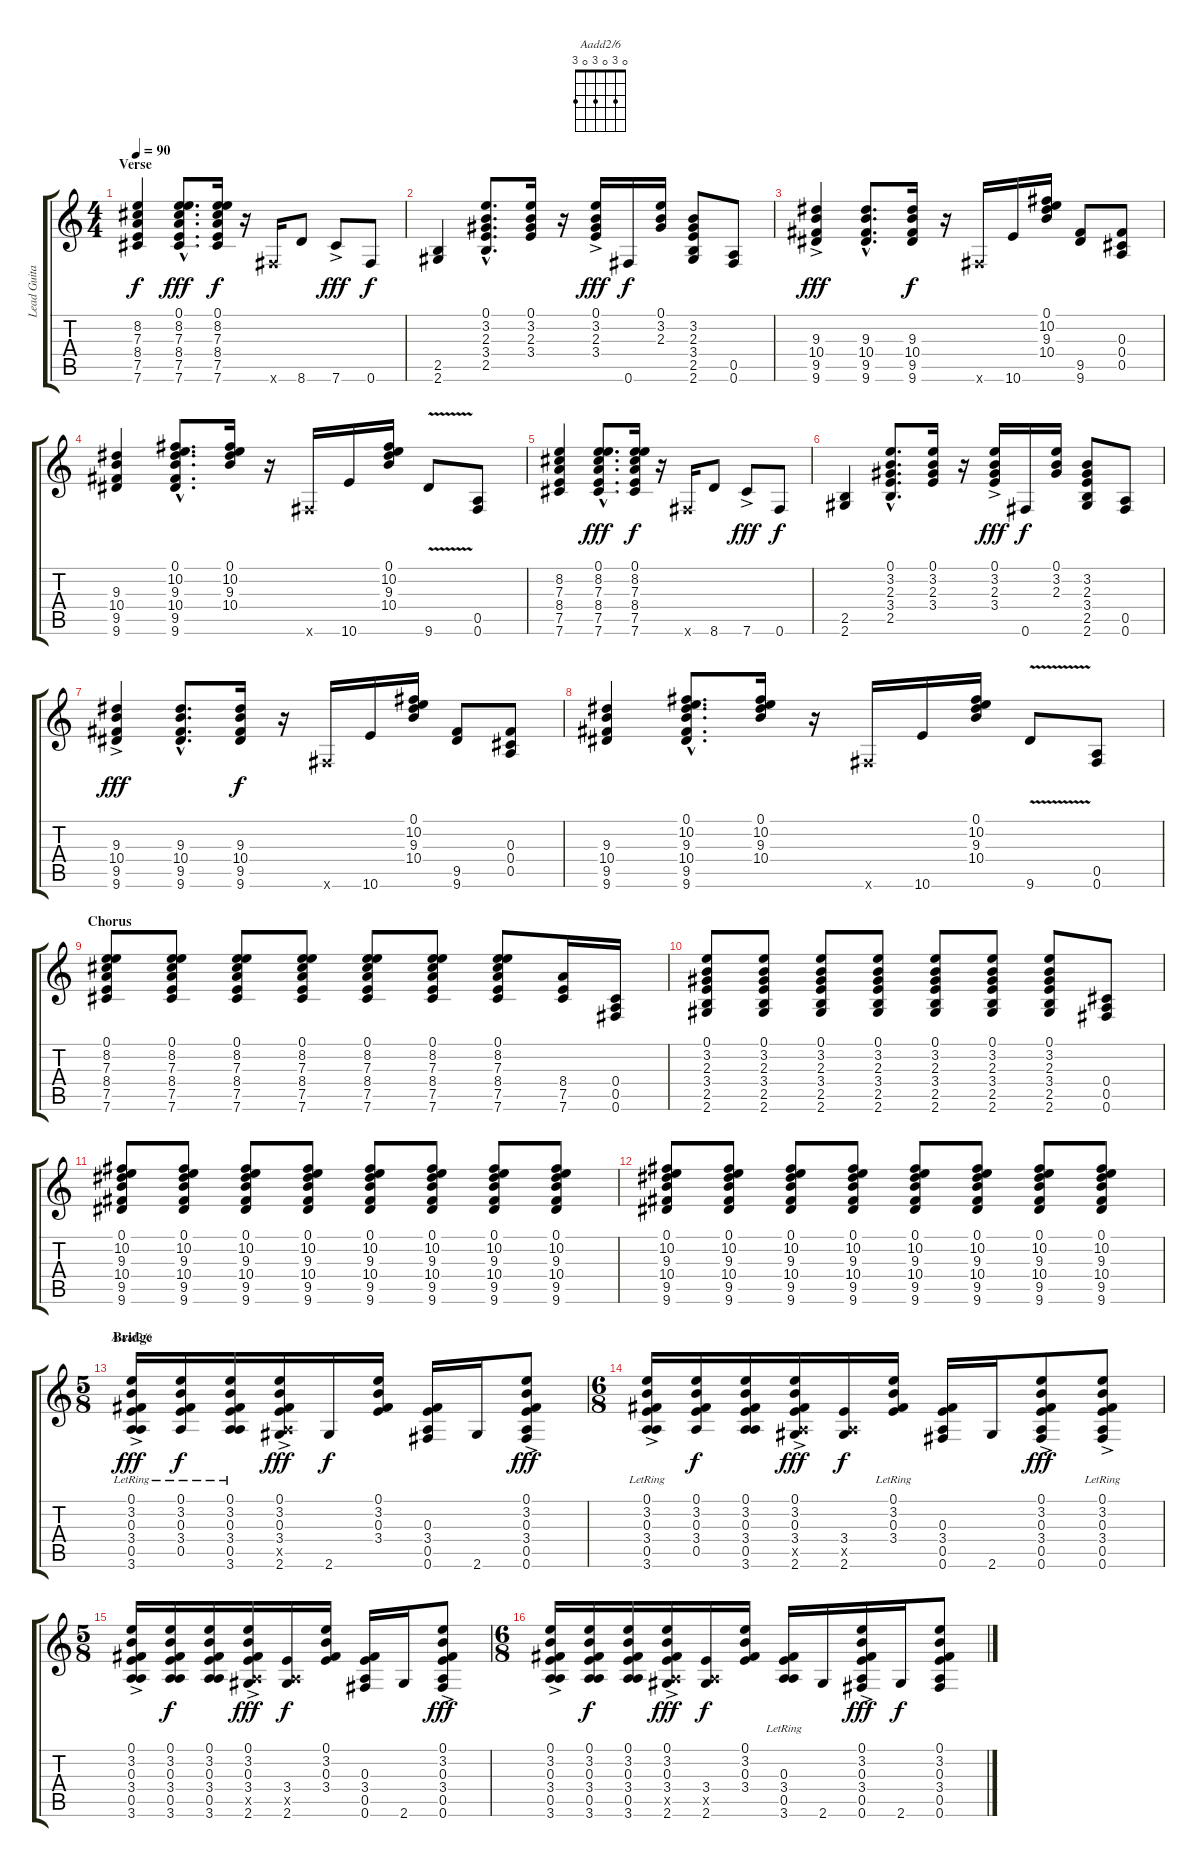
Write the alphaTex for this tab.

\track ("Lead Guitar" "Lead Guita") {instrument distortionguitar}
\staff {score tabs}
\tuning (E4 Ab3 Gb3 Db3 A2 Gb2) {hide}
\chord ("Aadd2/6" 0 3 0 3 0 3)
\ts (4 4)
\section ("" "Verse")
\tempo 90
\clef g2
\ks c
(8.2 7.3 8.4 7.5 7.6).4{dy f} (0.1{hac} 8.2{hac} 7.3{hac} 8.4{hac} 7.5{hac} 7.6{hac}).8{d dy fff} (0.1 8.2 7.3 8.4 7.5 7.6).16{dy f} r.16 0.6{x}.16 8.6.8 7.6{ac}.8{dy fff} 0.6.8{dy f} |
(2.5 2.6).4 (0.1{hac} 3.2{hac} 2.3{hac} 3.4{hac} 2.5{hac}).8{d} (0.1 3.2 2.3 3.4).16 r.16 (0.1 3.2 2.3{ac} 3.4).16{dy fff} 0.6.16{dy f} (0.1 3.2 2.3).16 (3.2 2.3 3.4 2.5 2.6).8 (0.5 0.6).8 |
(9.3 10.4 9.5{ac} 9.6).4{dy fff} (9.3{hac} 10.4{hac} 9.5{hac} 9.6{hac}).8{d} (9.3 10.4 9.5 9.6).16{dy f} r.16 0.6{x}.16 10.6.16 (0.1 10.2 9.3 10.4).16 (9.5 9.6).8 (0.3 0.4 0.5).8 |
(9.3 10.4 9.5 9.6).4 (0.1{hac} 10.2{hac} 9.3{hac} 10.4{hac} 9.5{hac} 9.6{hac}).8{d} (0.1 10.2 9.3 10.4).16 r.16 0.6{x}.16 10.6.16 (0.1 10.2 9.3 10.4).16 9.6{v}.8 (0.5 0.6).8 |
(8.2 7.3 8.4 7.5 7.6).4 (0.1{hac} 8.2{hac} 7.3{hac} 8.4{hac} 7.5{hac} 7.6{hac}).8{d dy fff} (0.1 8.2 7.3 8.4 7.5 7.6).16{dy f} r.16 0.6{x}.16 8.6.8 7.6{ac}.8{dy fff} 0.6.8{dy f} |
(2.5 2.6).4 (0.1{hac} 3.2{hac} 2.3{hac} 3.4{hac} 2.5{hac}).8{d} (0.1 3.2 2.3 3.4).16 r.16 (0.1 3.2 2.3{ac} 3.4).16{dy fff} 0.6.16{dy f} (0.1 3.2 2.3).16 (3.2 2.3 3.4 2.5 2.6).8 (0.5 0.6).8 |
(9.3 10.4 9.5{ac} 9.6).4{dy fff} (9.3{hac} 10.4{hac} 9.5{hac} 9.6{hac}).8{d} (9.3 10.4 9.5 9.6).16{dy f} r.16 0.6{x}.16 10.6.16 (0.1 10.2 9.3 10.4).16 (9.5 9.6).8 (0.3 0.4 0.5).8 |
(9.3 10.4 9.5 9.6).4 (0.1{hac} 10.2{hac} 9.3{hac} 10.4{hac} 9.5{hac} 9.6{hac}).8{d} (0.1 10.2 9.3 10.4).16 r.16 0.6{x}.16 10.6.16 (0.1 10.2 9.3 10.4).16 9.6{v}.8 (0.5 0.6).8 |
\section ("" "Chorus")
(0.1 8.2 7.3 8.4 7.5 7.6).8 (0.1 8.2 7.3 8.4 7.5 7.6).8 (0.1 8.2 7.3 8.4 7.5 7.6).8 (0.1 8.2 7.3 8.4 7.5 7.6).8 (0.1 8.2 7.3 8.4 7.5 7.6).8 (0.1 8.2 7.3 8.4 7.5 7.6).8 (0.1 8.2 7.3 8.4 7.5 7.6).8 (8.4 7.5 7.6).16 (0.4 0.5 0.6).16 |
(0.1 3.2 2.3 3.4 2.5 2.6).8 (0.1 3.2 2.3 3.4 2.5 2.6).8 (0.1 3.2 2.3 3.4 2.5 2.6).8 (0.1 3.2 2.3 3.4 2.5 2.6).8 (0.1 3.2 2.3 3.4 2.5 2.6).8 (0.1 3.2 2.3 3.4 2.5 2.6).8 (0.1 3.2 2.3 3.4 2.5 2.6).8 (0.4 0.5 0.6).8 |
(0.1 10.2 9.3 10.4 9.5 9.6).8 (0.1 10.2 9.3 10.4 9.5 9.6).8 (0.1 10.2 9.3 10.4 9.5 9.6).8 (0.1 10.2 9.3 10.4 9.5 9.6).8 (0.1 10.2 9.3 10.4 9.5 9.6).8 (0.1 10.2 9.3 10.4 9.5 9.6).8 (0.1 10.2 9.3 10.4 9.5 9.6).8 (0.1 10.2 9.3 10.4 9.5 9.6).8 |
(0.1 10.2 9.3 10.4 9.5 9.6).8 (0.1 10.2 9.3 10.4 9.5 9.6).8 (0.1 10.2 9.3 10.4 9.5 9.6).8 (0.1 10.2 9.3 10.4 9.5 9.6).8 (0.1 10.2 9.3 10.4 9.5 9.6).8 (0.1 10.2 9.3 10.4 9.5 9.6).8 (0.1 10.2 9.3 10.4 9.5 9.6).8 (0.1 10.2 9.3 10.4 9.5 9.6).8 |
\ts (5 8)
\section ("" "Bridge")
(0.1{ac} 3.2{ac} 0.3{ac} 3.4{ac lr} 0.5{ac} 3.6{ac}).16{ch "Aadd2/6" dy fff} (0.1 3.2 0.3 3.4{lr} 0.5).16{dy f} (0.1 3.2 0.3 3.4{lr} 0.5 3.6).16 (0.1{ac} 3.2{ac} 0.3{ac} 3.4{ac} 0.5{ac x} 2.6{ac}).16{dy fff} 2.6.16{dy f} (0.1 3.2 0.3 3.4).16 (0.3 3.4 0.5 0.6).16 2.6.16 (0.1{ac} 3.2{ac} 0.3{ac} 3.4{ac} 0.5{ac} 0.6{ac}).8{dy fff} |
\ts (6 8)
(0.1{ac} 3.2{ac} 0.3{ac} 3.4{ac} 0.5{ac lr} 3.6{ac}).16 (0.1 3.2 0.3 3.4 0.5).16{dy f} (0.1 3.2 0.3 3.4 0.5 3.6).16 (0.1 3.2 0.3 3.4 0.5{ac x} 2.6).16{dy fff} (3.4 0.5{x} 2.6).16{dy f} (0.1{lr} 3.2 0.3 3.4).16 (0.3 3.4 0.5 0.6).16 2.6.16 (0.1{ac} 3.2{ac} 0.3{ac} 3.4{ac} 0.5{ac} 0.6{ac}).8{dy fff} (0.1{ac lr} 3.2{ac} 0.3{ac} 3.4{ac} 0.5{ac} 0.6{ac}).8 |
\ts (5 8)
(0.1{ac} 3.2{ac} 0.3{ac} 3.4{ac} 0.5{ac} 3.6{ac}).16 (0.1 3.2 0.3 3.4 0.5 3.6).16{dy f} (0.1 3.2 0.3 3.4 0.5 3.6).16 (0.1 3.2 0.3 3.4 0.5{ac x} 2.6).16{dy fff} (3.4 0.5{x} 2.6).16{dy f} (0.1 3.2 0.3 3.4).16 (0.3 3.4 0.5 0.6).16 2.6.16 (0.1{ac} 3.2{ac} 0.3{ac} 3.4{ac} 0.5{ac} 0.6{ac}).8{dy fff} |
\ts (6 8)
(0.1{ac} 3.2{ac} 0.3{ac} 3.4{ac} 0.5{ac} 3.6{ac}).16 (0.1 3.2 0.3 3.4 0.5 3.6).16{dy f} (0.1 3.2 0.3 3.4 0.5 3.6).16 (0.1{ac} 3.2{ac} 0.3{ac} 3.4{ac} 0.5{ac x} 2.6{ac}).16{dy fff} (3.4 0.5{x} 2.6).16{dy f} (0.1 3.2 0.3 3.4).16 (0.3 3.4 0.5{lr} 3.6).16 2.6.16 (0.1{ac} 3.2{ac} 0.3{ac} 3.4{ac} 0.5{ac} 0.6{ac}).16{dy fff} 2.6.16{dy f} (0.1 3.2 0.3 3.4 0.5 0.6).8
